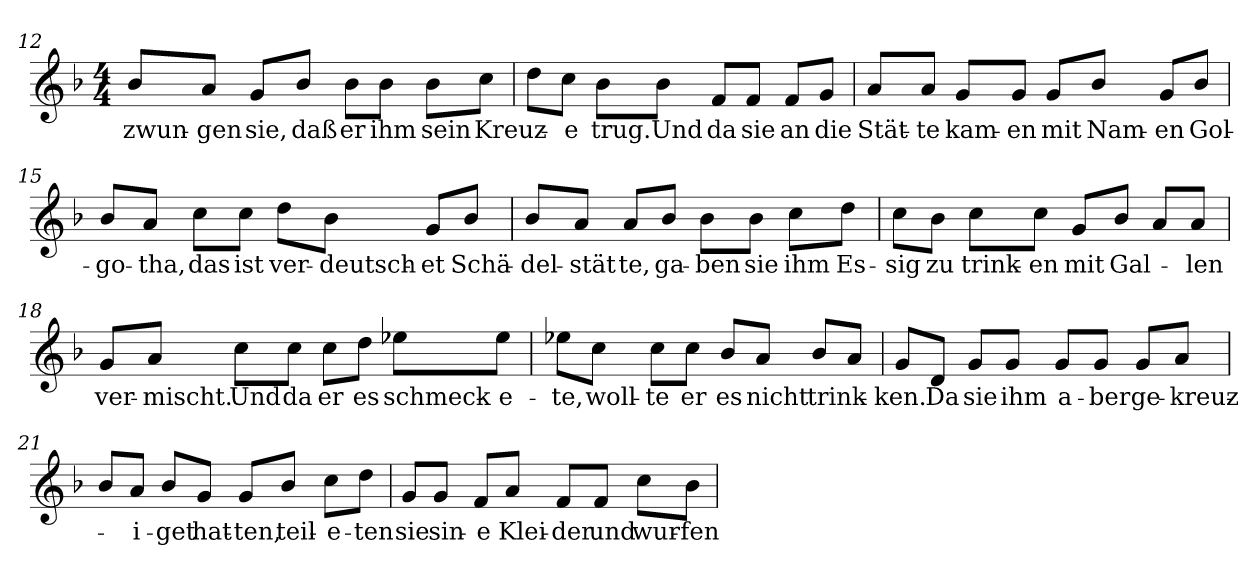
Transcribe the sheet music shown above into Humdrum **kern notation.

**kern	**text
*part1	*part1
*staff1	*staff1
!!LO:LB:g=z
*clefG2	*
*k[b-]	*
*F:	*
*M4/4	*
=12	=12
!	!LO:LY:b:color=#000000
8b-i/L	zwun-
!	!LO:LY:b:color=#000000
8ai/J	-gen
!	!LO:LY:b:color=#000000
8gi/L	sie,
!	!LO:LY:b:color=#000000
8b-i/J	daß
!	!LO:LY:b:color=#000000
8b-i\L	er
!	!LO:LY:b:color=#000000
8b-i\J	ihm
!	!LO:LY:b:color=#000000
8b-i\L	sein
!	!LO:LY:b:color=#000000
8cci\J	Kreuz-
=13	=13
8ddi\L	.
!	!LO:LY:b:color=#000000
8cci\J	-e
!	!LO:LY:b:color=#000000
8b-i\L	trug.
!	!LO:LY:b:color=#000000
8b-i\J	Und
!	!LO:LY:b:color=#000000
8fi/L	da
!	!LO:LY:b:color=#000000
8fi/J	sie
!	!LO:LY:b:color=#000000
8fi/L	an
!	!LO:LY:b:color=#000000
8gi/J	die
=14	=14
!	!LO:LY:b:color=#000000
8ai/L	Stät-
!	!LO:LY:b:color=#000000
8ai/J	-te
!	!LO:LY:b:color=#000000
8gi/L	kam-
!	!LO:LY:b:color=#000000
8gi/J	-en
!	!LO:LY:b:color=#000000
8gi/L	mit
!	!LO:LY:b:color=#000000
8b-i/J	Nam-
!	!LO:LY:b:color=#000000
8gi/L	-en
!	!LO:LY:b:color=#000000
8b-i/J	Gol-
!!LO:LB:g=z
=15	=15
!	!LO:LY:b:color=#000000
8b-i/L	-go-
!	!LO:LY:b:color=#000000
8ai/J	-tha,
!	!LO:LY:b:color=#000000
8cci\L	das
!	!LO:LY:b:color=#000000
8cci\J	ist
!	!LO:LY:b:color=#000000
8ddi\L	ver-
!	!LO:LY:b:color=#000000
8b-i\J	-deutsch-
!	!LO:LY:b:color=#000000
8gi/L	-et
!	!LO:LY:b:color=#000000
8b-i/J	Schä-
=16	=16
!	!LO:LY:b:color=#000000
8b-i/L	-del-
!	!LO:LY:b:color=#000000
8ai/J	-stät
!	!LO:LY:b:color=#000000
8ai/L	te,
!	!LO:LY:b:color=#000000
8b-i/J	ga-
!	!LO:LY:b:color=#000000
8b-i\L	-ben
!	!LO:LY:b:color=#000000
8b-i\J	sie
!	!LO:LY:b:color=#000000
8cci\L	ihm
!	!LO:LY:b:color=#000000
8ddi\J	Es-
=17	=17
!	!LO:LY:b:color=#000000
8cci\L	-sig
!	!LO:LY:b:color=#000000
8b-i\J	zu
!	!LO:LY:b:color=#000000
8cci\L	trink-
!	!LO:LY:b:color=#000000
8cci\J	-en
!	!LO:LY:b:color=#000000
8gi/L	mit
!	!LO:LY:b:color=#000000
8b-i/J	Gal-
8ai/L	.
!	!LO:LY:b:color=#000000
8ai/J	-len
!!LO:LB:g=z
=18	=18
!	!LO:LY:b:color=#000000
8gi/L	ver-
!	!LO:LY:b:color=#000000
8ai/J	-mischt.
!	!LO:LY:b:color=#000000
8cci\L	Und
!	!LO:LY:b:color=#000000
8cci\J	da
!	!LO:LY:b:color=#000000
8cci\L	er
!	!LO:LY:b:color=#000000
8ddi\J	es
!	!LO:LY:b:color=#000000
8ee-Xi\L	schmeck-
!	!LO:LY:b:color=#000000
8ee-i\J	-e-
=19	=19
!	!LO:LY:b:color=#000000
8ee-Xi\L	-te,
!	!LO:LY:b:color=#000000
8cci\J	woll-
!	!LO:LY:b:color=#000000
8cci\L	-te
!	!LO:LY:b:color=#000000
8cci\J	er
!	!LO:LY:b:color=#000000
8b-i/L	es
!	!LO:LY:b:color=#000000
8ai/J	nicht
!	!LO:LY:b:color=#000000
8b-i/L	trink-
8ai/J	.
=20	=20
!	!LO:LY:b:color=#000000
8gi/L	-ken.
!	!LO:LY:b:color=#000000
8di/J	Da
!	!LO:LY:b:color=#000000
8gi/L	sie
!	!LO:LY:b:color=#000000
8gi/J	ihm
!	!LO:LY:b:color=#000000
8gi/L	a-
!	!LO:LY:b:color=#000000
8gi/J	-ber
!	!LO:LY:b:color=#000000
8gi/L	ge-
!	!LO:LY:b:color=#000000
8ai/J	-kreuz-
=21	=21
8b-i/L	.
!	!LO:LY:b:color=#000000
8ai/J	-i-
!	!LO:LY:b:color=#000000
8b-i/L	-get
!	!LO:LY:b:color=#000000
8gi/J	hat-
!	!LO:LY:b:color=#000000
8gi/L	-ten,
!	!LO:LY:b:color=#000000
8b-i/J	teil-
!	!LO:LY:b:color=#000000
8cci\L	-e-
!	!LO:LY:b:color=#000000
8ddi\J	-ten
!!LO:LB:g=z
=22	=22
!	!LO:LY:b:color=#000000
8gi/L	sie
!	!LO:LY:b:color=#000000
8gi/J	sin-
!	!LO:LY:b:color=#000000
8fi/L	-e
!	!LO:LY:b:color=#000000
8ai/J	Klei-
!	!LO:LY:b:color=#000000
8fi/L	-der
!	!LO:LY:b:color=#000000
8fi/J	und
!	!LO:LY:b:color=#000000
8cci\L	wur-
!	!LO:LY:b:color=#000000
8b-i\J	-fen
=	=
*-	*-
